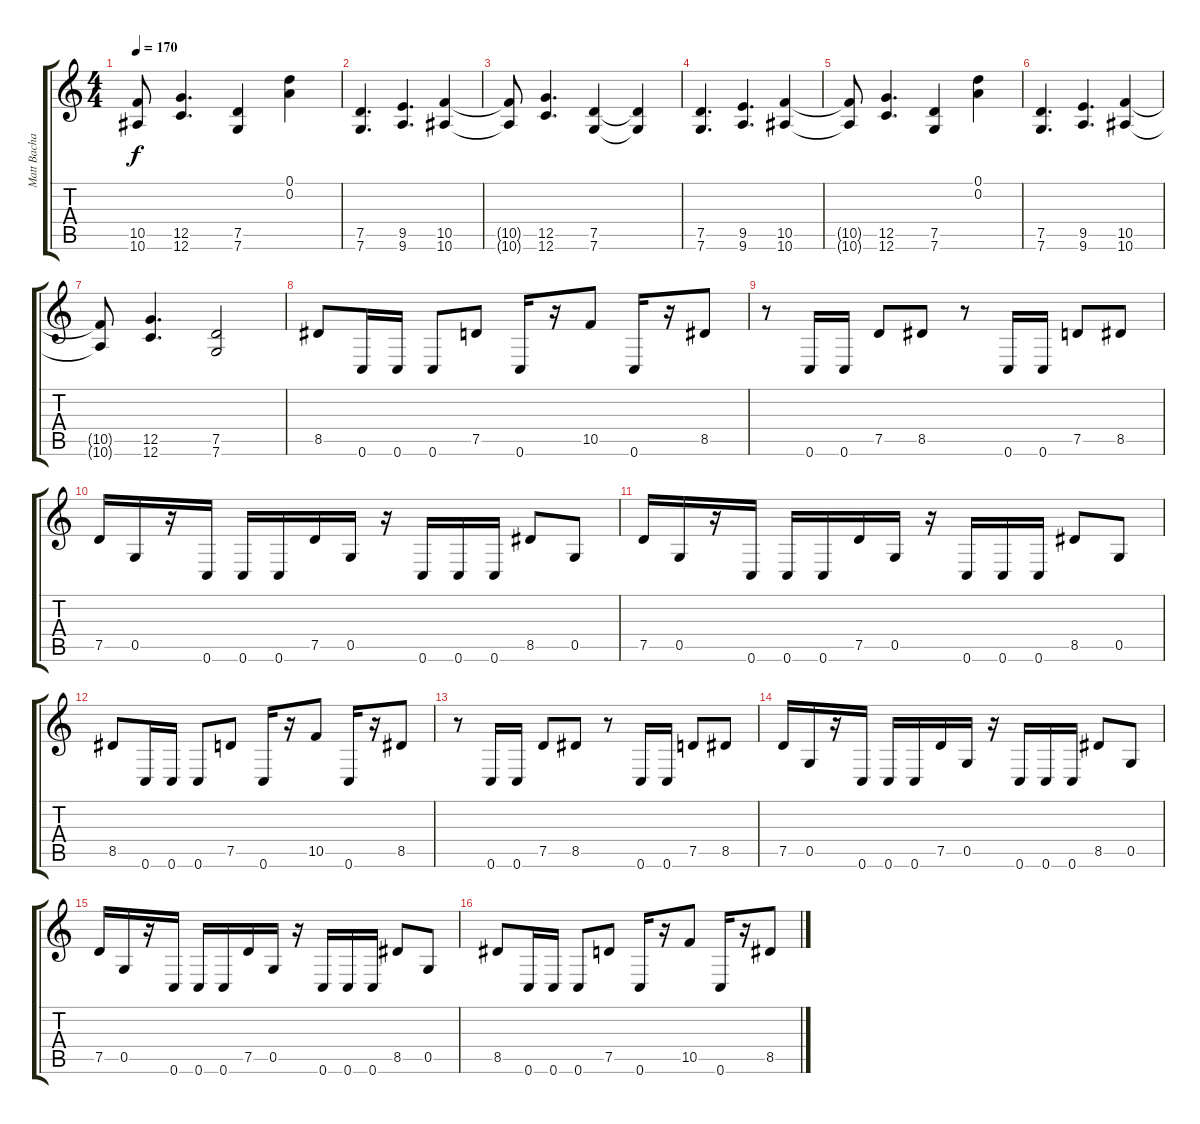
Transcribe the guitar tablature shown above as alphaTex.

\track ("Matt Bachand" "Matt Bacha") {instrument distortionguitar}
\staff {score tabs}
\tuning (D4 A3 F3 C3 G2 C2) {hide}
\ts (4 4)
\tempo 170
\clef g2
\ks c
(10.5{t} 10.6{t}).8{dy f} (12.5 12.6).4{d} (7.5 7.6).4 (0.1 0.2).4 |
(7.5 7.6).4{d} (9.5 9.6).4{d} (10.5 10.6).4 |
(10.5{t} 10.6{t}).8 (12.5 12.6).4{d} (7.5 7.6).4 (7.5{t} 7.6{t}).4 |
(7.5 7.6).4{d} (9.5 9.6).4{d} (10.5 10.6).4 |
(10.5{t} 10.6{t}).8 (12.5 12.6).4{d} (7.5 7.6).4 (0.1 0.2).4 |
(7.5 7.6).4{d} (9.5 9.6).4{d} (10.5 10.6).4 |
(10.5{t} 10.6{t}).8 (12.5 12.6).4{d} (7.5 7.6).2 |
8.5.8 0.6.16 0.6.16 0.6.8 7.5.8 0.6.16 r.16 10.5.8 0.6.16 r.16 8.5.8 |
r.8 0.6.16 0.6.16 7.5.8 8.5.8 r.8 0.6.16 0.6.16 7.5.8 8.5.8 |
7.5.16 0.5.16 r.16 0.6.16 0.6.16 0.6.16 7.5.16 0.5.16 r.16 0.6.16 0.6.16 0.6.16 8.5.8 0.5.8 |
7.5.16 0.5.16 r.16 0.6.16 0.6.16 0.6.16 7.5.16 0.5.16 r.16 0.6.16 0.6.16 0.6.16 8.5.8 0.5.8 |
8.5.8 0.6.16 0.6.16 0.6.8 7.5.8 0.6.16 r.16 10.5.8 0.6.16 r.16 8.5.8 |
r.8 0.6.16 0.6.16 7.5.8 8.5.8 r.8 0.6.16 0.6.16 7.5.8 8.5.8 |
7.5.16 0.5.16 r.16 0.6.16 0.6.16 0.6.16 7.5.16 0.5.16 r.16 0.6.16 0.6.16 0.6.16 8.5.8 0.5.8 |
7.5.16 0.5.16 r.16 0.6.16 0.6.16 0.6.16 7.5.16 0.5.16 r.16 0.6.16 0.6.16 0.6.16 8.5.8 0.5.8 |
8.5.8 0.6.16 0.6.16 0.6.8 7.5.8 0.6.16 r.16 10.5.8 0.6.16 r.16 8.5.8
